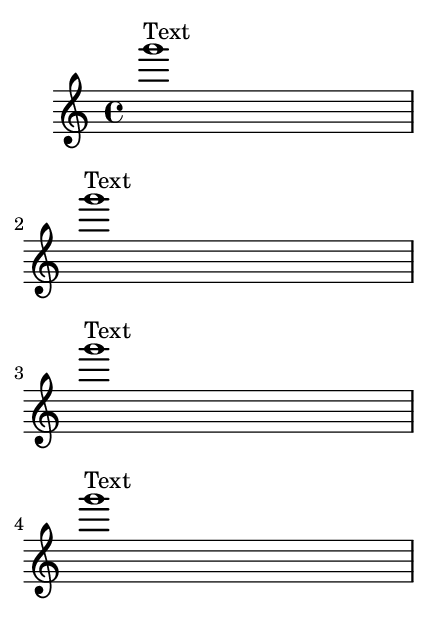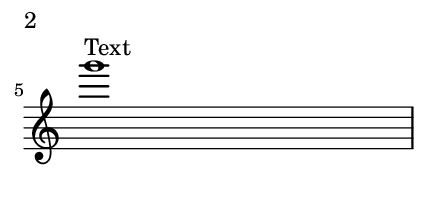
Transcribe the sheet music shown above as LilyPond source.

%% Generated by lilypond-book
%% Options: [exampleindent=10.16\mm,indent=0\mm,line-width=160\mm,paper-height=845.047\pt,paper-width=597.508\pt,papersize='(cons (* 597.508 pt) (* 845.047 pt))]
\include "lilypond-book-preamble.ly"


% ****************************************************************
% Start cut-&-pastable-section
% ****************************************************************

#(ly:set-option 'eps-box-padding 3.000000)



\paper {
  #(set-paper-size '(cons (* 597.508 pt) (* 845.047 pt)))
  indent = 0\mm
  line-width = 160\mm
  % offset the left padding, also add 1mm as lilypond creates cropped
  % images with a little space on the right
  line-width = #(- line-width (* mm  3.000000) (* mm 1))
}

\layout {
  
}




% ****************************************************************
% ly snippet:
% ****************************************************************
\sourcefilename "/lilypond-2.26.0/input/regression/page-breaking-outside-staff-estimation.ly"
\sourcefileline 0
\version "2.16.0"

\header {
  texidoc = "The height-estimation routine takes into account
the fact that the TextScript needs to be moved up to avoid the
note.  This should be spaced on two pages."
}

#(set-default-paper-size "a7")

\book {
  \repeat unfold 5 { g'''1^"Text" \break}
}



% ****************************************************************
% end ly snippet
% ****************************************************************
